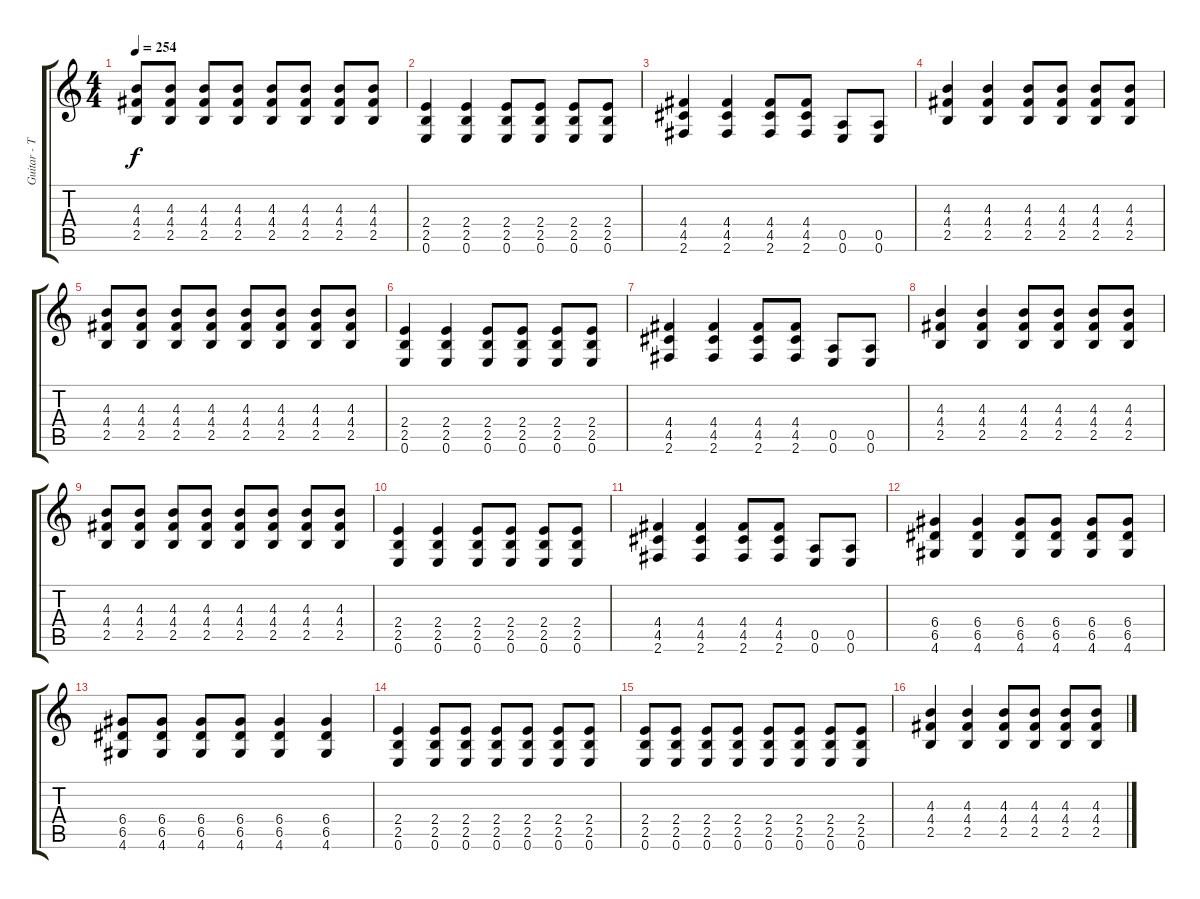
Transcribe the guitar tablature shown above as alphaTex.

\track ("Guitar - Tom Mattew Delonge" "Guitar - T") {instrument distortionguitar}
\staff {score tabs}
\tuning (E4 B3 G3 D3 A2 E2) {hide}
\ts (4 4)
\tempo 254
\clef g2
\ks c
(4.3 4.4 2.5).8{dy f} (4.3 4.4 2.5).8 (4.3 4.4 2.5).8 (4.3 4.4 2.5).8 (4.3 4.4 2.5).8 (4.3 4.4 2.5).8 (4.3 4.4 2.5).8 (4.3 4.4 2.5).8 |
(2.4 2.5 0.6).4 (2.4 2.5 0.6).4 (2.4 2.5 0.6).8 (2.4 2.5 0.6).8 (2.4 2.5 0.6).8 (2.4 2.5 0.6).8 |
(4.4 4.5 2.6).4 (4.4 4.5 2.6).4 (4.4 4.5 2.6).8 (4.4 4.5 2.6).8 (0.5 0.6).8 (0.5 0.6).8 |
(4.3 4.4 2.5).4 (4.3 4.4 2.5).4 (4.3 4.4 2.5).8 (4.3 4.4 2.5).8 (4.3 4.4 2.5).8 (4.3 4.4 2.5).8 |
(4.3 4.4 2.5).8 (4.3 4.4 2.5).8 (4.3 4.4 2.5).8 (4.3 4.4 2.5).8 (4.3 4.4 2.5).8 (4.3 4.4 2.5).8 (4.3 4.4 2.5).8 (4.3 4.4 2.5).8 |
(2.4 2.5 0.6).4 (2.4 2.5 0.6).4 (2.4 2.5 0.6).8 (2.4 2.5 0.6).8 (2.4 2.5 0.6).8 (2.4 2.5 0.6).8 |
(4.4 4.5 2.6).4 (4.4 4.5 2.6).4 (4.4 4.5 2.6).8 (4.4 4.5 2.6).8 (0.5 0.6).8 (0.5 0.6).8 |
(4.3 4.4 2.5).4 (4.3 4.4 2.5).4 (4.3 4.4 2.5).8 (4.3 4.4 2.5).8 (4.3 4.4 2.5).8 (4.3 4.4 2.5).8 |
(4.3 4.4 2.5).8 (4.3 4.4 2.5).8 (4.3 4.4 2.5).8 (4.3 4.4 2.5).8 (4.3 4.4 2.5).8 (4.3 4.4 2.5).8 (4.3 4.4 2.5).8 (4.3 4.4 2.5).8 |
(2.4 2.5 0.6).4 (2.4 2.5 0.6).4 (2.4 2.5 0.6).8 (2.4 2.5 0.6).8 (2.4 2.5 0.6).8 (2.4 2.5 0.6).8 |
(4.4 4.5 2.6).4 (4.4 4.5 2.6).4 (4.4 4.5 2.6).8 (4.4 4.5 2.6).8 (0.5 0.6).8 (0.5 0.6).8 |
(6.4 6.5 4.6).4 (6.4 6.5 4.6).4 (6.4 6.5 4.6).8 (6.4 6.5 4.6).8 (6.4 6.5 4.6).8 (6.4 6.5 4.6).8 |
(6.4 6.5 4.6).8 (6.4 6.5 4.6).8 (6.4 6.5 4.6).8 (6.4 6.5 4.6).8 (6.4 6.5 4.6).4 (6.4 6.5 4.6).4 |
(2.4 2.5 0.6).4 (2.4 2.5 0.6).8 (2.4 2.5 0.6).8 (2.4 2.5 0.6).8 (2.4 2.5 0.6).8 (2.4 2.5 0.6).8 (2.4 2.5 0.6).8 |
(2.4 2.5 0.6).8 (2.4 2.5 0.6).8 (2.4 2.5 0.6).8 (2.4 2.5 0.6).8 (2.4 2.5 0.6).8 (2.4 2.5 0.6).8 (2.4 2.5 0.6).8 (2.4 2.5 0.6).8 |
(4.3 4.4 2.5).4 (4.3 4.4 2.5).4 (4.3 4.4 2.5).8 (4.3 4.4 2.5).8 (4.3 4.4 2.5).8 (4.3 4.4 2.5).8
